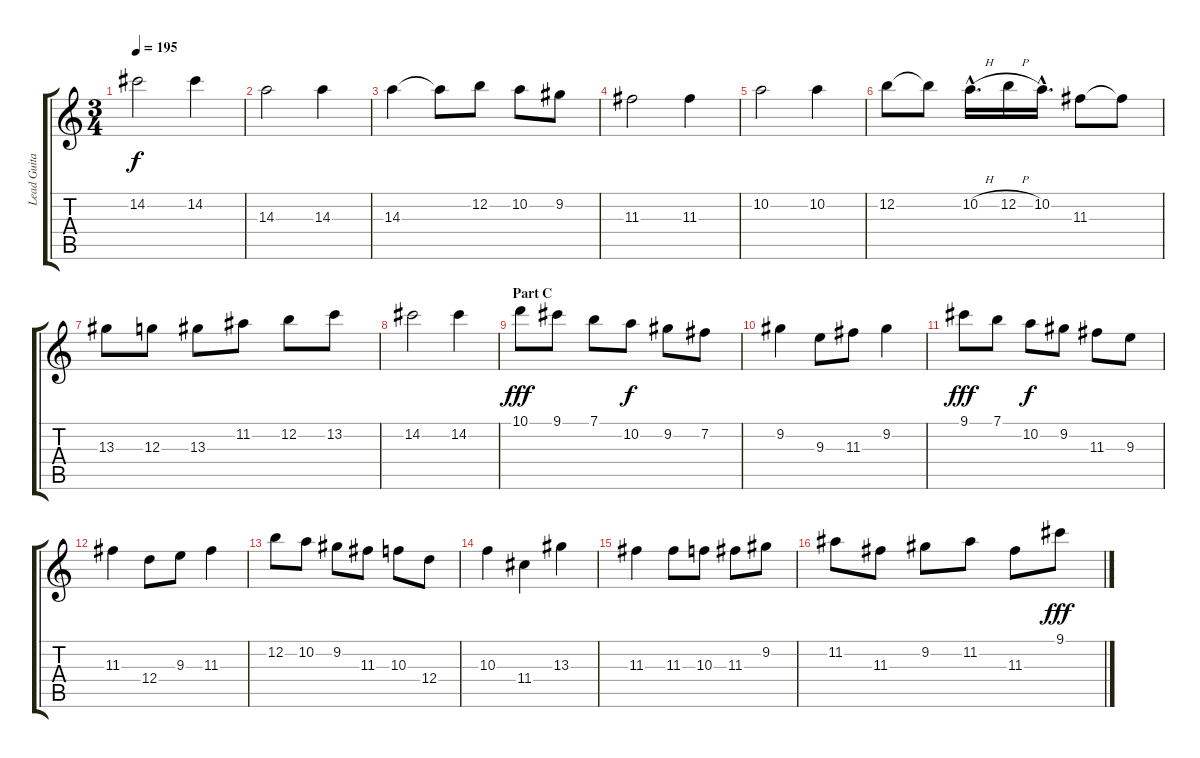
\track ("Lead Guitar 2" "Lead Guita") {instrument distortionguitar}
\staff {score tabs}
\tuning (E4 B3 G3 D3 A2 E2) {hide}
\ts (3 4)
\tempo 195
\clef g2
\ks c
14.2.2{dy f} 14.2.4 |
14.3.2 14.3.4 |
14.3.4 14.3{t}.8 12.2.8 10.2.8 9.2.8 |
11.3.2 11.3.4 |
10.2.2 10.2.4 |
12.2.8 12.2{t}.8 10.2{h hac}.16{d} 12.2{h}.16 10.2{hac}.16{d} 11.3.8 11.3{t}.8 |
13.3.8 12.3.8 13.3.8 11.2.8 12.2.8 13.2.8 |
14.2.2 14.2.4 |
\section ("" "Part C")
10.1.8{dy fff} 9.1.8 7.1.8 10.2.8{dy f} 9.2.8 7.2.8 |
9.2.4 9.3.8 11.3.8 9.2.4 |
9.1.8{dy fff} 7.1.8 10.2.8{dy f} 9.2.8 11.3.8 9.3.8 |
11.3.4 12.4.8 9.3.8 11.3.4 |
12.2.8 10.2.8 9.2.8 11.3.8 10.3.8 12.4.8 |
10.3.4 11.4.4 13.3.4 |
11.3.4 11.3.8 10.3.8 11.3.8 9.2.8 |
11.2.8 11.3.8 9.2.8 11.2.8 11.3.8 9.1.8{dy fff}
